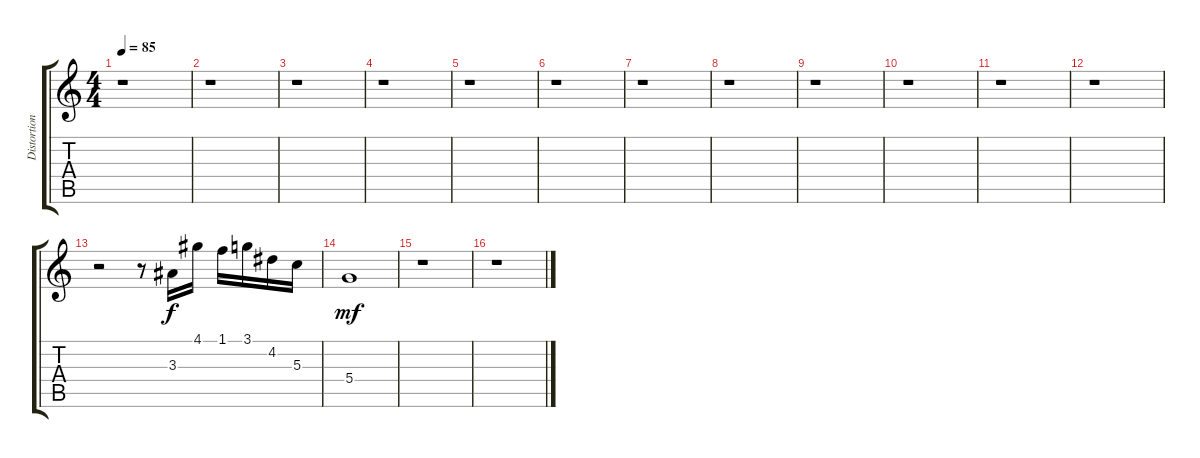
\track ("Distortion Guitar" "Distortion") {instrument distortionguitar}
\staff {score tabs}
\tuning (E4 B3 G3 D3 A2 E2) {hide}
\ts (4 4)
\tempo 85
\clef g2
\ks c
r.1{dy f} |
r.1 |
r.1 |
r.1 |
r.1 |
r.1 |
r.1 |
r.1 |
r.1 |
r.1 |
r.1 |
r.1 |
r.2 r.8 3.3.16 4.1.16 1.1.16 3.1.16 4.2.16 5.3.16 |
5.4.1{dy mf} |
r.1 |
r.1
